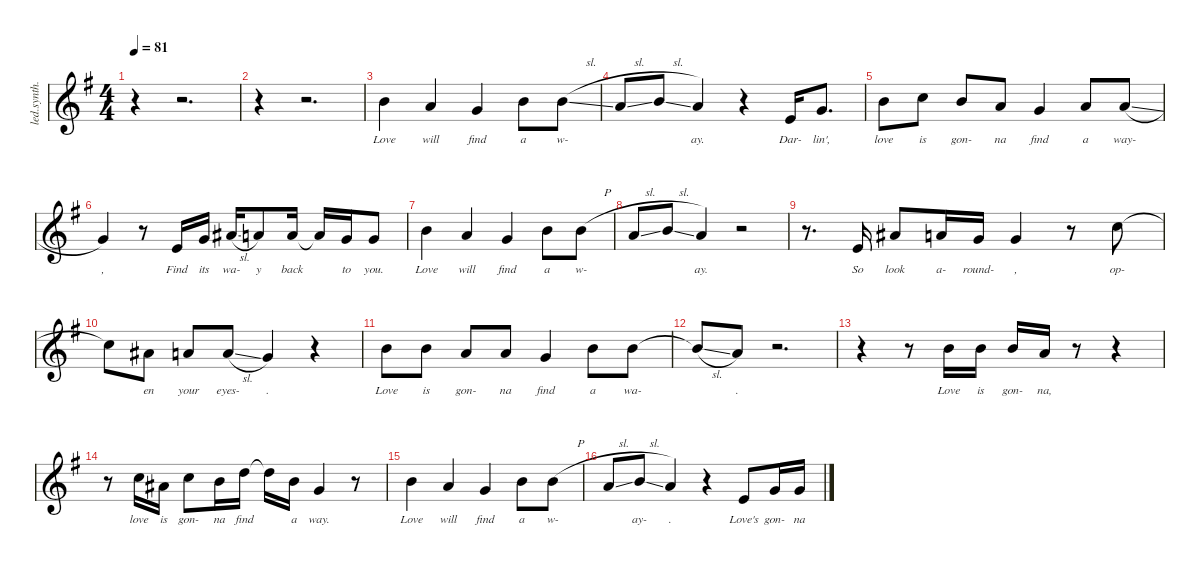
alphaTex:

\defaultSystemsLayout 4
\hideDynamics
\bracketExtendMode nobrackets
\track ("Vocal" "led.synth.") {instrument lead2sawtooth}
\staff {score}
\tuning (E4 B3 G3 D3 A2 E2)
\ts (4 4)
\tempo 81
\clef g2
\ks eminor
r.4{dy f} r.2{d} |
r.4 r.2{d} |
7.1{acc forcenatural}.4{lyrics (0 "Love") lyrics (1 "") lyrics (2 "") lyrics (3 "") lyrics (4 "")} 5.1{acc forcenatural}.4{lyrics (0 "will") lyrics (1 "") lyrics (2 "") lyrics (3 "") lyrics (4 "")} 3.1{acc forcenatural}.4{lyrics (0 "find") lyrics (1 "") lyrics (2 "") lyrics (3 "") lyrics (4 "")} 7.1{acc forcenatural}.8{lyrics (0 "a") lyrics (1 "") lyrics (2 "") lyrics (3 "") lyrics (4 "")} 7.1{sl acc forcenatural}.8{lyrics (0 "w-") lyrics (1 "") lyrics (2 "") lyrics (3 "") lyrics (4 "")} |
5.1{sl acc forcenatural}.8 7.1{sl acc forcenatural}.8 5.1{acc forcenatural}.4{lyrics (0 "ay.") lyrics (1 "") lyrics (2 "") lyrics (3 "") lyrics (4 "")} r.4 0.1{acc forcenatural}.16{lyrics (0 "Dar-") lyrics (1 "") lyrics (2 "") lyrics (3 "") lyrics (4 "")} 3.1{acc forcenatural}.8{d lyrics (0 "lin',") lyrics (1 "") lyrics (2 "") lyrics (3 "") lyrics (4 "")} |
7.1{acc forcenatural}.8{lyrics (0 "love") lyrics (1 "") lyrics (2 "") lyrics (3 "") lyrics (4 "")} 8.1{acc forcenatural}.8{lyrics (0 "is") lyrics (1 "") lyrics (2 "") lyrics (3 "") lyrics (4 "")} 7.1{acc forcenatural}.8{lyrics (0 "gon-") lyrics (1 "") lyrics (2 "") lyrics (3 "") lyrics (4 "")} 5.1{acc forcenatural}.8{lyrics (0 "na") lyrics (1 "") lyrics (2 "") lyrics (3 "") lyrics (4 "")} 3.1{acc forcenatural}.4{lyrics (0 "find") lyrics (1 "") lyrics (2 "") lyrics (3 "") lyrics (4 "")} 5.1{acc forcenatural}.8{lyrics (0 "a") lyrics (1 "") lyrics (2 "") lyrics (3 "") lyrics (4 "")} 5.1{sl acc forcenatural}.8{lyrics (0 "way-") lyrics (1 "") lyrics (2 "") lyrics (3 "") lyrics (4 "")} |
3.1{acc forcenatural}.4{lyrics (0 ",") lyrics (1 "") lyrics (2 "") lyrics (3 "") lyrics (4 "")} r.8 0.1{acc forcenatural}.16{lyrics (0 "Find") lyrics (1 "") lyrics (2 "") lyrics (3 "") lyrics (4 "")} 3.1{acc forcenatural}.16{lyrics (0 "its") lyrics (1 "") lyrics (2 "") lyrics (3 "") lyrics (4 "")} 6.1{sl acc #}.16{lyrics (0 "wa-") lyrics (1 "") lyrics (2 "") lyrics (3 "") lyrics (4 "")} 5.1{acc forcenatural}.8{lyrics (0 "y") lyrics (1 "") lyrics (2 "") lyrics (3 "") lyrics (4 "")} 5.1{acc forcenatural}.16{lyrics (0 "back") lyrics (1 "") lyrics (2 "") lyrics (3 "") lyrics (4 "")} 5.1{t acc forcenatural}.16 3.1{acc forcenatural}.16{lyrics (0 "to") lyrics (1 "") lyrics (2 "") lyrics (3 "") lyrics (4 "")} 3.1{acc forcenatural}.8{lyrics (0 "you.") lyrics (1 "") lyrics (2 "") lyrics (3 "") lyrics (4 "")} |
7.1{acc forcenatural}.4{lyrics (0 "Love") lyrics (1 "") lyrics (2 "") lyrics (3 "") lyrics (4 "")} 5.1{acc forcenatural}.4{lyrics (0 "will") lyrics (1 "") lyrics (2 "") lyrics (3 "") lyrics (4 "")} 3.1{acc forcenatural}.4{lyrics (0 "find") lyrics (1 "") lyrics (2 "") lyrics (3 "") lyrics (4 "")} 7.1{acc forcenatural}.8{lyrics (0 "a") lyrics (1 "") lyrics (2 "") lyrics (3 "") lyrics (4 "")} 7.1{h acc forcenatural}.8{lyrics (0 "w-") lyrics (1 "") lyrics (2 "") lyrics (3 "") lyrics (4 "")} |
5.1{sl acc forcenatural}.8 7.1{sl acc forcenatural}.8 5.1{acc forcenatural}.4{lyrics (0 "ay.") lyrics (1 "") lyrics (2 "") lyrics (3 "") lyrics (4 "")} r.2 |
r.8{d} 0.1{acc forcenatural}.16{lyrics (0 "So") lyrics (1 "") lyrics (2 "") lyrics (3 "") lyrics (4 "")} 6.1{acc #}.8{lyrics (0 "look") lyrics (1 "") lyrics (2 "") lyrics (3 "") lyrics (4 "")} 5.1{acc forcenatural}.16{lyrics (0 "a-") lyrics (1 "") lyrics (2 "") lyrics (3 "") lyrics (4 "")} 3.1{acc forcenatural}.16{lyrics (0 "round-") lyrics (1 "") lyrics (2 "") lyrics (3 "") lyrics (4 "")} 3.1{acc forcenatural}.4{lyrics (0 ",") lyrics (1 "") lyrics (2 "") lyrics (3 "") lyrics (4 "")} r.8 8.1{acc forcenatural}.8{lyrics (0 "op-") lyrics (1 "") lyrics (2 "") lyrics (3 "") lyrics (4 "")} |
8.1{t acc forcenatural}.8 6.1{acc #}.8{lyrics (0 "en") lyrics (1 "") lyrics (2 "") lyrics (3 "") lyrics (4 "")} 5.1{acc forcenatural}.8{lyrics (0 "your") lyrics (1 "") lyrics (2 "") lyrics (3 "") lyrics (4 "")} 5.1{sl acc forcenatural}.8{lyrics (0 "eyes-") lyrics (1 "") lyrics (2 "") lyrics (3 "") lyrics (4 "")} 3.1{acc forcenatural}.4{lyrics (0 ".") lyrics (1 "") lyrics (2 "") lyrics (3 "") lyrics (4 "")} r.4 |
7.1{acc forcenatural}.8{lyrics (0 "Love") lyrics (1 "") lyrics (2 "") lyrics (3 "") lyrics (4 "")} 12.2{acc forcenatural}.8{lyrics (0 "is") lyrics (1 "") lyrics (2 "") lyrics (3 "") lyrics (4 "")} 10.2{acc forcenatural}.8{lyrics (0 "gon-") lyrics (1 "") lyrics (2 "") lyrics (3 "") lyrics (4 "")} 5.1{acc forcenatural}.8{lyrics (0 "na") lyrics (1 "") lyrics (2 "") lyrics (3 "") lyrics (4 "")} 3.1{acc forcenatural}.4{lyrics (0 "find") lyrics (1 "") lyrics (2 "") lyrics (3 "") lyrics (4 "")} 7.1{acc forcenatural}.8{lyrics (0 "a") lyrics (1 "") lyrics (2 "") lyrics (3 "") lyrics (4 "")} 7.1{acc forcenatural}.8{lyrics (0 "wa-") lyrics (1 "") lyrics (2 "") lyrics (3 "") lyrics (4 "")} |
7.1{sl t acc forcenatural}.8 5.1{acc forcenatural}.8{lyrics (0 ".") lyrics (1 "") lyrics (2 "") lyrics (3 "") lyrics (4 "")} r.2{d} |
r.4 r.8 7.1{acc forcenatural}.16{lyrics (0 "Love") lyrics (1 "") lyrics (2 "") lyrics (3 "") lyrics (4 "")} 7.1{acc forcenatural}.16{lyrics (0 "is") lyrics (1 "") lyrics (2 "") lyrics (3 "") lyrics (4 "")} 7.1{acc forcenatural}.16{lyrics (0 "gon-") lyrics (1 "") lyrics (2 "") lyrics (3 "") lyrics (4 "")} 5.1{acc forcenatural}.16{lyrics (0 "na,") lyrics (1 "") lyrics (2 "") lyrics (3 "") lyrics (4 "")} r.8 r.4 |
r.8 8.1{acc forcenatural}.16{lyrics (0 "love") lyrics (1 "") lyrics (2 "") lyrics (3 "") lyrics (4 "")} 6.1{acc #}.16{lyrics (0 "is") lyrics (1 "") lyrics (2 "") lyrics (3 "") lyrics (4 "")} 8.1{acc forcenatural}.8{lyrics (0 "gon-") lyrics (1 "") lyrics (2 "") lyrics (3 "") lyrics (4 "")} 7.1{acc forcenatural}.16{lyrics (0 "na") lyrics (1 "") lyrics (2 "") lyrics (3 "") lyrics (4 "")} 10.1{acc forcenatural}.16{lyrics (0 "find") lyrics (1 "") lyrics (2 "") lyrics (3 "") lyrics (4 "")} 10.1{t acc forcenatural}.16 7.1{acc forcenatural}.16{lyrics (0 "a") lyrics (1 "") lyrics (2 "") lyrics (3 "") lyrics (4 "")} 3.1{acc forcenatural}.4{lyrics (0 "way.") lyrics (1 "") lyrics (2 "") lyrics (3 "") lyrics (4 "")} r.8 |
7.1{acc forcenatural}.4{lyrics (0 "Love") lyrics (1 "") lyrics (2 "") lyrics (3 "") lyrics (4 "")} 5.1{acc forcenatural}.4{lyrics (0 "will") lyrics (1 "") lyrics (2 "") lyrics (3 "") lyrics (4 "")} 3.1{acc forcenatural}.4{lyrics (0 "find") lyrics (1 "") lyrics (2 "") lyrics (3 "") lyrics (4 "")} 7.1{acc forcenatural}.8{lyrics (0 "a") lyrics (1 "") lyrics (2 "") lyrics (3 "") lyrics (4 "")} 7.1{h acc forcenatural}.8{lyrics (0 "w-") lyrics (1 "") lyrics (2 "") lyrics (3 "") lyrics (4 "")} |
5.1{sl acc forcenatural}.8 7.1{sl acc forcenatural}.8{lyrics (0 "ay-") lyrics (1 "") lyrics (2 "") lyrics (3 "") lyrics (4 "")} 5.1{acc forcenatural}.4{lyrics (0 ".") lyrics (1 "") lyrics (2 "") lyrics (3 "") lyrics (4 "")} r.4 0.1{acc forcenatural}.8{lyrics (0 "Love's") lyrics (1 "") lyrics (2 "") lyrics (3 "") lyrics (4 "")} 3.1{acc forcenatural}.16{lyrics (0 "gon-") lyrics (1 "") lyrics (2 "") lyrics (3 "") lyrics (4 "")} 3.1{acc forcenatural}.16{lyrics (0 "na") lyrics (1 "") lyrics (2 "") lyrics (3 "") lyrics (4 "")}
